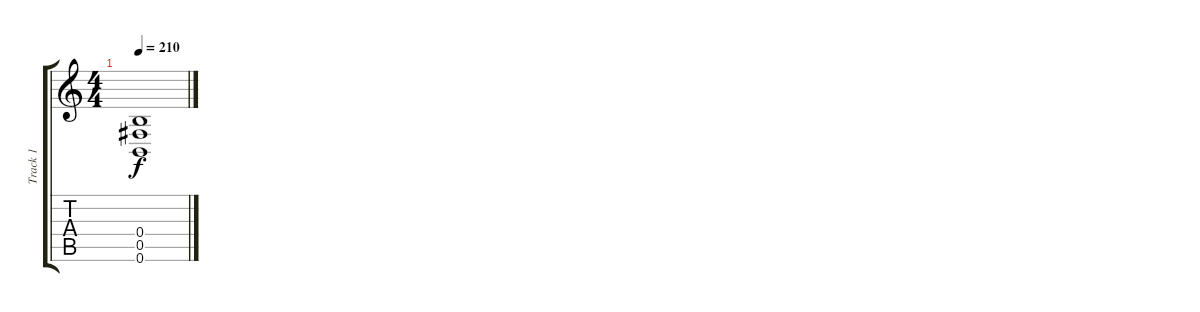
\track ("Track 1" "Track 1") {instrument overdrivenguitar}
\staff {score tabs}
\tuning (Db4 Ab3 E3 B2 Gb2 B1) {hide}
\ts (4 4)
\tempo 210
\clef g2
\ks c
(0.4{t} 0.5{t} 0.6{t}).1{dy f}
